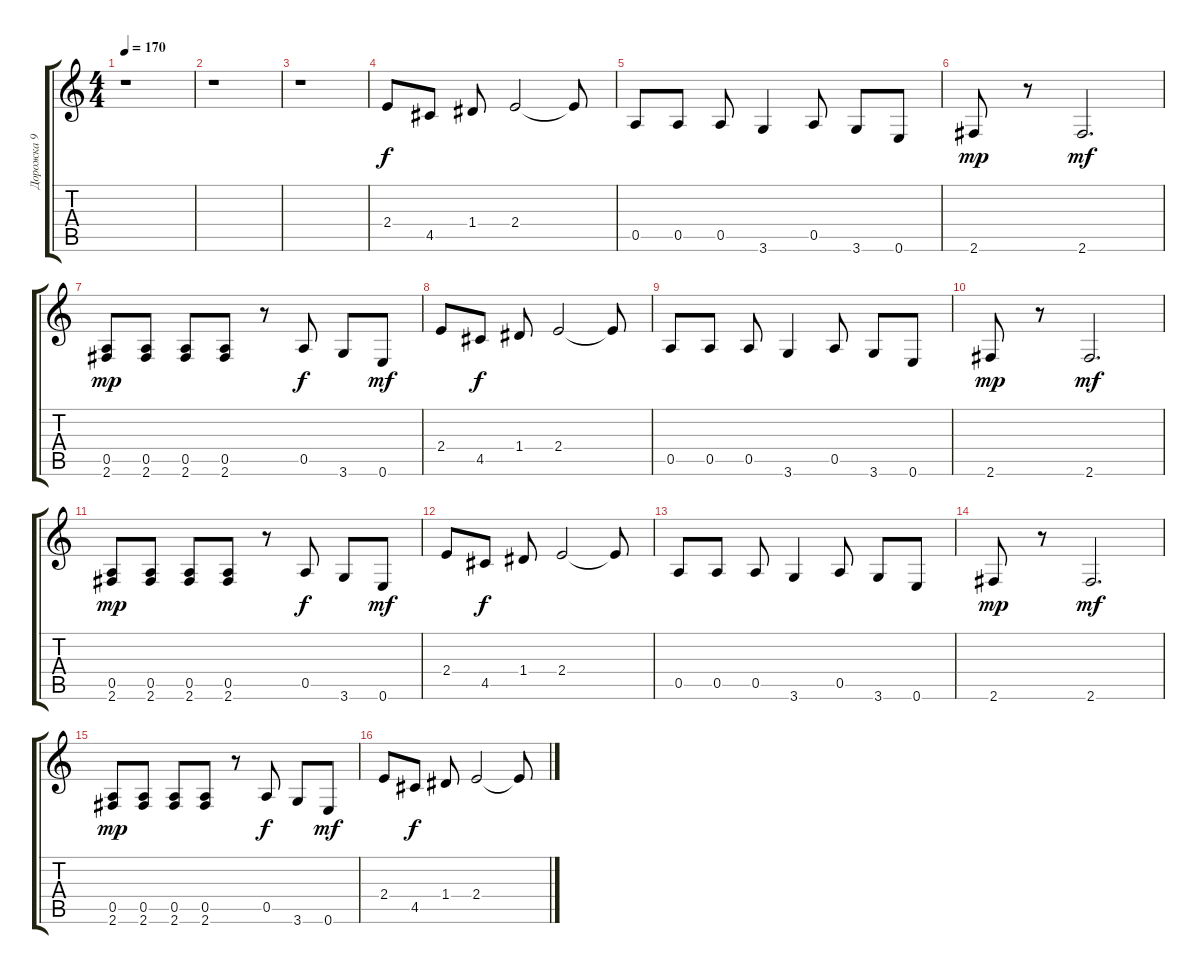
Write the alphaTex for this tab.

\track ("Дорожка 9" "Дорожка 9") {instrument distortionguitar}
\staff {score tabs}
\tuning (E4 B3 G3 D3 A2 E2) {hide}
\ts (4 4)
\tempo 170
\clef g2
\ks c
r.1{dy f} |
r.1 |
r.1 |
2.4.8{volume 8 instrument distortionguitar} 4.5.8 1.4.8 2.4.2 2.4{t}.8 |
0.5.8 0.5.8 0.5.8 3.6.4 0.5.8 3.6.8 0.6.8 |
2.6.8{dy mp} r.8 2.6.2{d dy mf} |
(0.5 2.6).8{dy mp} (0.5 2.6).8 (0.5 2.6).8 (0.5 2.6).8 r.8 0.5.8{dy f} 3.6.8 0.6.8{dy mf} |
2.4.8{volume 11 instrument distortionguitar} 4.5.8{dy f} 1.4.8 2.4.2 2.4{t}.8 |
0.5.8 0.5.8 0.5.8 3.6.4 0.5.8 3.6.8 0.6.8 |
2.6.8{dy mp} r.8 2.6.2{d dy mf} |
(0.5 2.6).8{dy mp} (0.5 2.6).8 (0.5 2.6).8 (0.5 2.6).8 r.8 0.5.8{dy f} 3.6.8 0.6.8{dy mf} |
2.4.8 4.5.8{dy f} 1.4.8 2.4.2 2.4{t}.8 |
0.5.8 0.5.8 0.5.8 3.6.4 0.5.8 3.6.8 0.6.8 |
2.6.8{dy mp} r.8 2.6.2{d dy mf} |
(0.5 2.6).8{dy mp} (0.5 2.6).8 (0.5 2.6).8 (0.5 2.6).8 r.8 0.5.8{dy f} 3.6.8 0.6.8{dy mf} |
2.4.8 4.5.8{dy f} 1.4.8 2.4.2 2.4{t}.8
